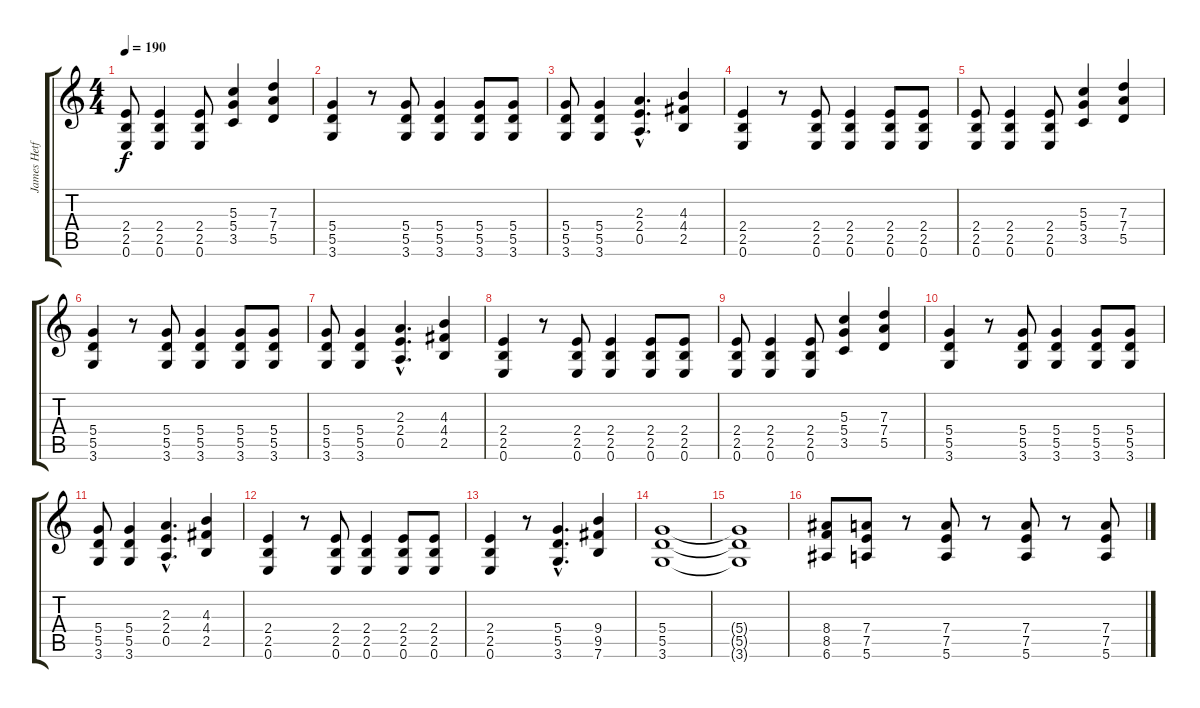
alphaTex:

\track ("James Hetfield" "James Hetf") {instrument distortionguitar}
\staff {score tabs}
\tuning (E4 B3 G3 D3 A2 E2) {hide}
\ts (4 4)
\tempo 190
\clef g2
\ks c
(2.4 2.5 0.6).8{dy f} (2.4 2.5 0.6).4 (2.4 2.5 0.6).8 (5.3 5.4 3.5).4 (7.3 7.4 5.5).4 |
(5.4 5.5 3.6).4 r.8 (5.4 5.5 3.6).8 (5.4 5.5 3.6).4 (5.4 5.5 3.6).8 (5.4 5.5 3.6).8 |
(5.4 5.5 3.6).8 (5.4 5.5 3.6).4 (2.3{hac} 2.4{hac} 0.5{hac}).4{d} (4.3 4.4 2.5).4 |
(2.4 2.5 0.6).4 r.8 (2.4 2.5 0.6).8 (2.4 2.5 0.6).4 (2.4 2.5 0.6).8 (2.4 2.5 0.6).8 |
(2.4 2.5 0.6).8 (2.4 2.5 0.6).4 (2.4 2.5 0.6).8 (5.3 5.4 3.5).4 (7.3 7.4 5.5).4 |
(5.4 5.5 3.6).4 r.8 (5.4 5.5 3.6).8 (5.4 5.5 3.6).4 (5.4 5.5 3.6).8 (5.4 5.5 3.6).8 |
(5.4 5.5 3.6).8 (5.4 5.5 3.6).4 (2.3{hac} 2.4{hac} 0.5{hac}).4{d} (4.3 4.4 2.5).4 |
(2.4 2.5 0.6).4 r.8 (2.4 2.5 0.6).8 (2.4 2.5 0.6).4 (2.4 2.5 0.6).8 (2.4 2.5 0.6).8 |
(2.4 2.5 0.6).8 (2.4 2.5 0.6).4 (2.4 2.5 0.6).8 (5.3 5.4 3.5).4 (7.3 7.4 5.5).4 |
(5.4 5.5 3.6).4 r.8 (5.4 5.5 3.6).8 (5.4 5.5 3.6).4 (5.4 5.5 3.6).8 (5.4 5.5 3.6).8 |
(5.4 5.5 3.6).8 (5.4 5.5 3.6).4 (2.3{hac} 2.4{hac} 0.5{hac}).4{d} (4.3 4.4 2.5).4 |
(2.4 2.5 0.6).4 r.8 (2.4 2.5 0.6).8 (2.4 2.5 0.6).4 (2.4 2.5 0.6).8 (2.4 2.5 0.6).8 |
(2.4 2.5 0.6).4 r.8 (5.4{hac} 5.5{hac} 3.6{hac}).4{d} (9.4 9.5 7.6).4 |
(5.4 5.5 3.6).1 |
(5.4{t} 5.5{t} 3.6{t}).1 |
(8.4 8.5 6.6).8 (7.4 7.5 5.6).8 r.8 (7.4 7.5 5.6).8 r.8 (7.4 7.5 5.6).8 r.8 (7.4 7.5 5.6).8
